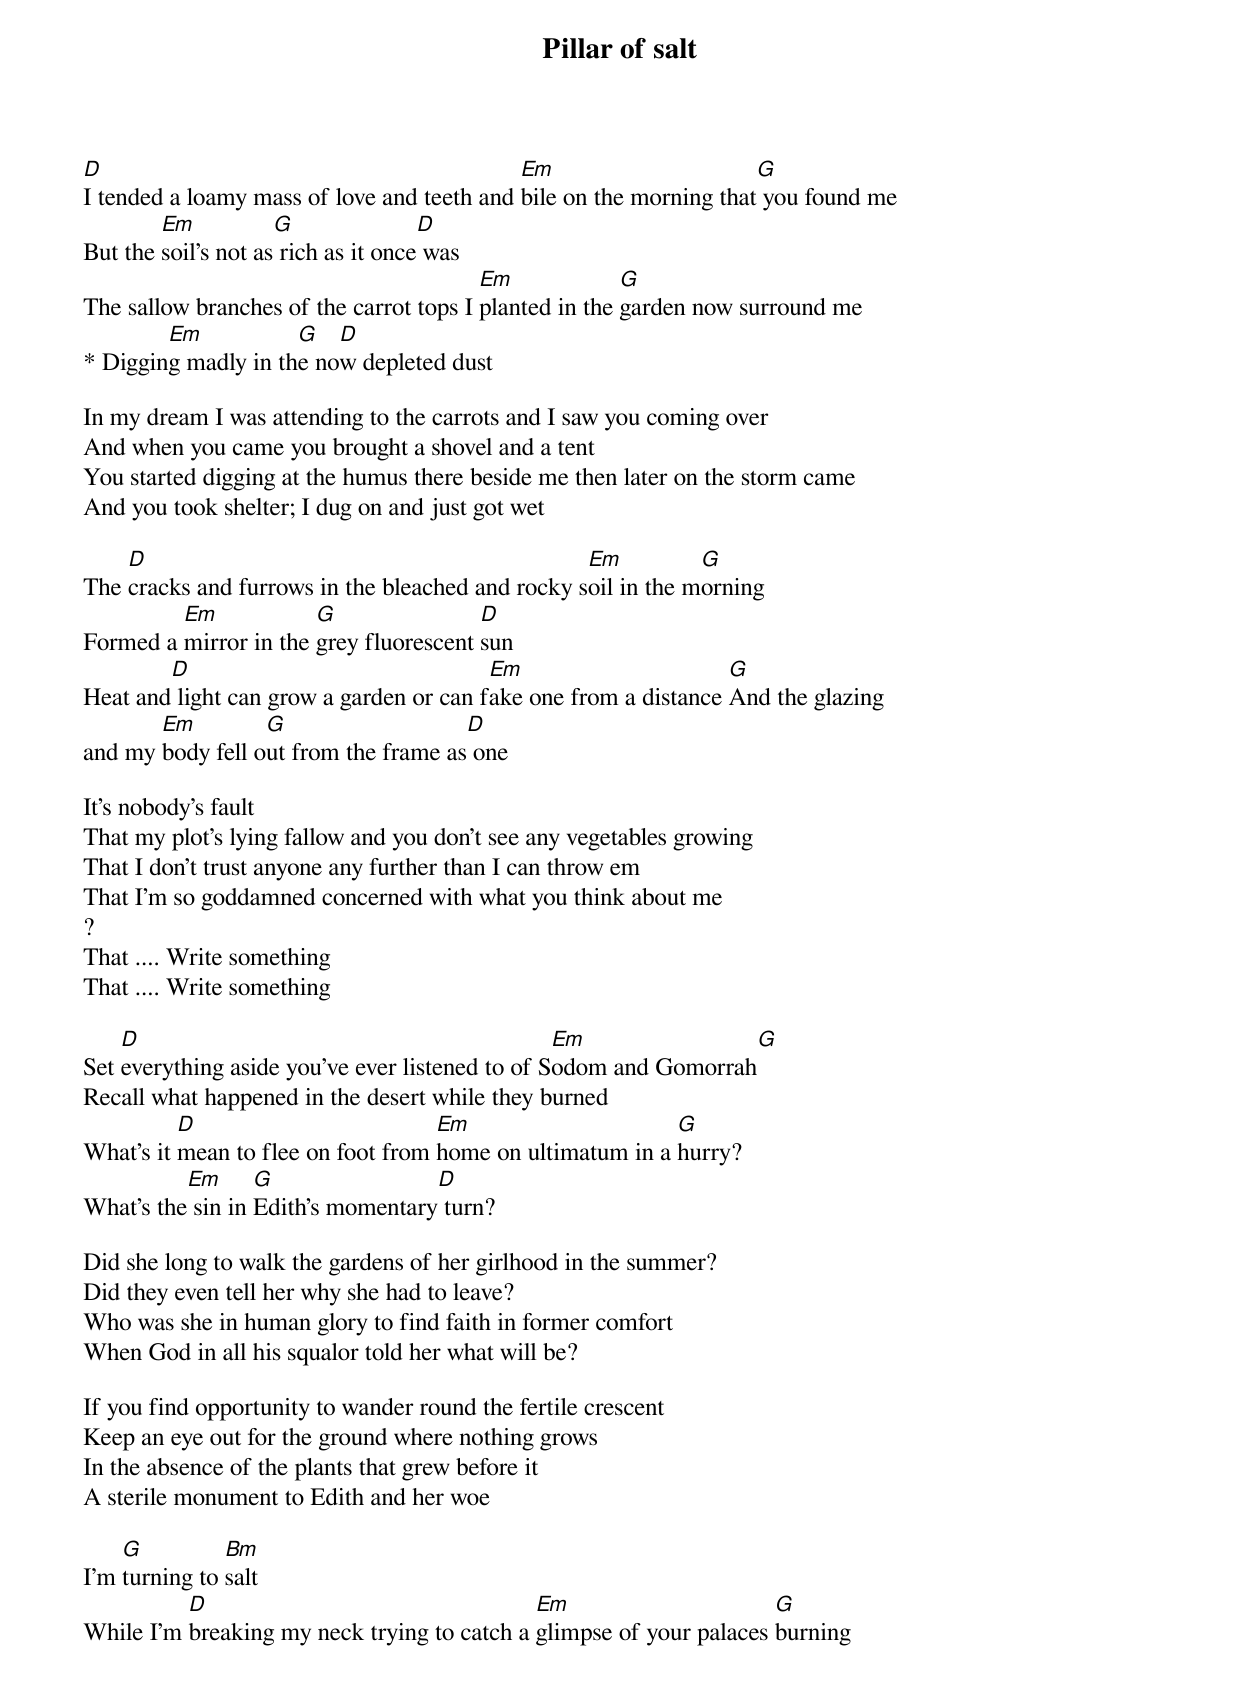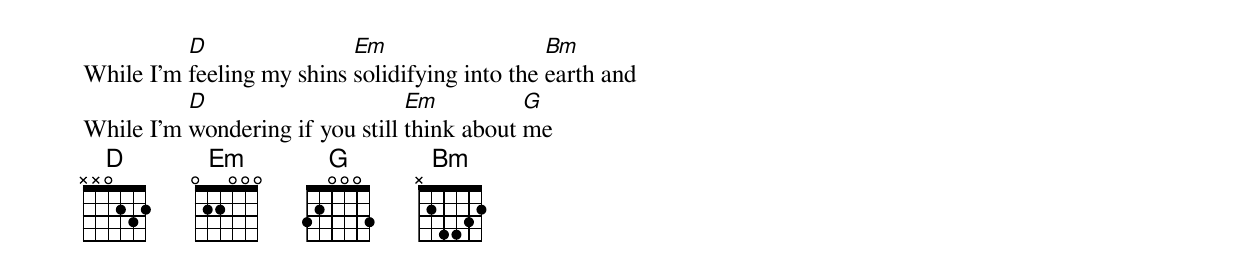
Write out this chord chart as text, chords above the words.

Pillar of salt

D                                           Em                      G
I tended a loamy mass of love and teeth and bile on the morning that you found me
        Em           G               D
But the soil's not as rich as it once was
                                         Em             G
The sallow branches of the carrot tops I planted in the garden now surround me
        Em           G   D
* Digging madly in the now depleted dust

In my dream I was attending to the carrots and I saw you coming over
And when you came you brought a shovel and a tent
You started digging at the humus there beside me then later on the storm came
And you took shelter; I dug on and just got wet

    D                                             Em          G
The cracks and furrows in the bleached and rocky soil in the morning
         Em            G                D
Formed a mirror in the grey fluorescent sun
        D                                Em                      G
Heat and light can grow a garden or can fake one from a distance And the glazing
       Em         G                   D
and my body fell out from the frame as one

It's nobody's fault
That my plot's lying fallow and you don't see any vegetables growing
That I don't trust anyone any further than I can throw em
That I'm so goddamned concerned with what you think about me
?
That .... Write something
That .... Write something

    D                                            Em                G
Set everything aside you've ever listened to of Sodom and Gomorrah
Recall what happened in the desert while they burned
          D                         Em                     G
What's it mean to flee on foot from home on ultimatum in a hurry?
          Em      G                D
What's the sin in Edith's momentary turn?

Did she long to walk the gardens of her girlhood in the summer?
Did they even tell her why she had to leave?
Who was she in human glory to find faith in former comfort
When God in all his squalor told her what will be?

If you find opportunity to wander round the fertile crescent
Keep an eye out for the ground where nothing grows
In the absence of the plants that grew before it
A sterile monument to Edith and her woe

    G          Bm
I'm turning to salt
          D                                  Em                      G
While I'm breaking my neck trying to catch a glimpse of your palaces burning
          D                Em                   Bm
While I'm feeling my shins solidifying into the earth and
          D                      Em          G
While I'm wondering if you still think about me
